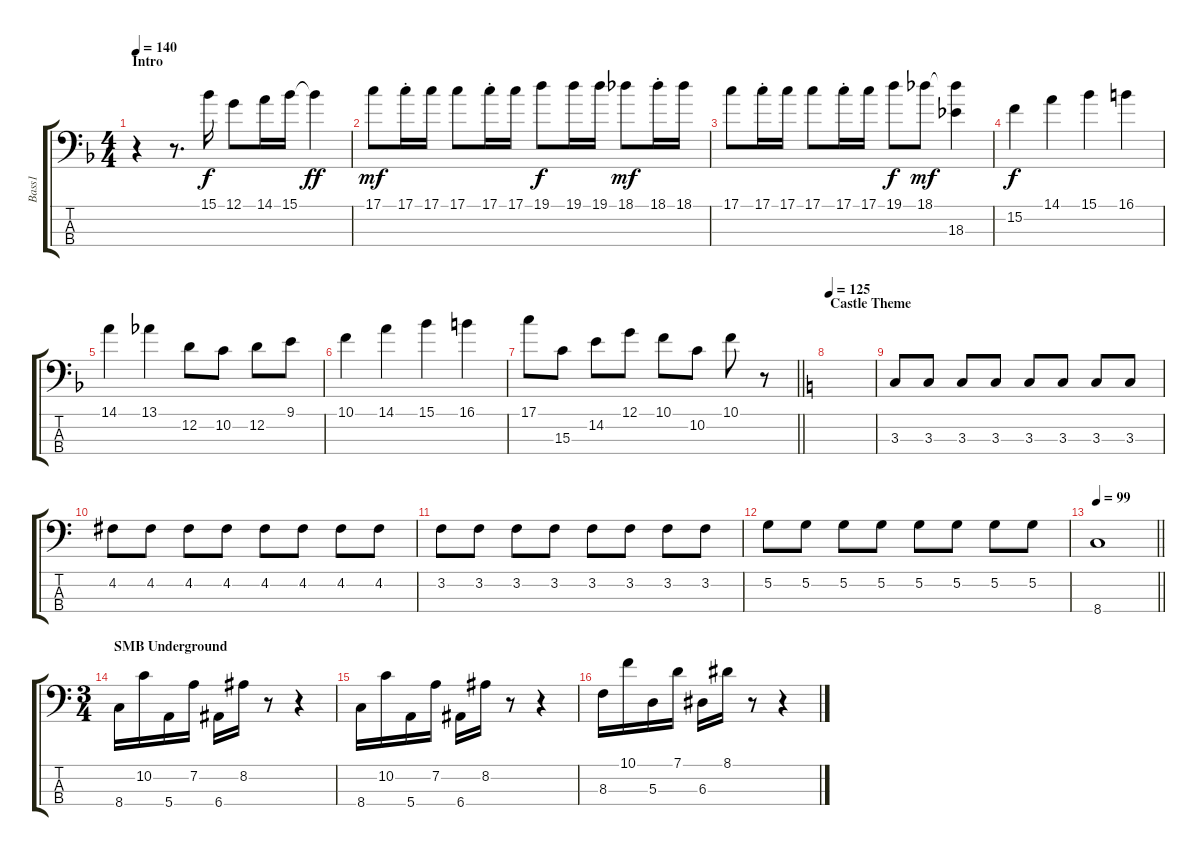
\track ("Bass1" "Bass1") {instrument electricbassfinger}
\staff {score tabs}
\tuning (G2 D2 A1 E1) {hide}
\ts (4 4)
\section ("" "Intro")
\tempo 140
\clef f4
\ks f
r.4{dy f} r.8{d} 15.1.16 12.1.8 14.1.16 15.1.16 15.1{t}.4{dy ff} |
17.1.8{dy mf} 17.1{st}.16 17.1.16 17.1.8 17.1{st}.16 17.1.16 19.1.8{dy f} 19.1.16 19.1.16 18.1.8{dy mf} 18.1{st}.16 18.1.16 |
17.1.8 17.1{st}.16 17.1.16 17.1.8 17.1{st}.16 17.1.16 19.1.8{dy f} 18.1.8{dy mf} (18.1{t} 18.3).4 |
15.2.4{dy f} 14.1.4 15.1.4 16.1.4 |
14.1.4 13.1.4 12.2.8 10.2.8 12.2.8 9.1.8 |
10.1.4 14.1.4 15.1.4 16.1.4 |
\barLineRight lightlight
17.1.8 15.3.8 14.2.8 12.1.8 10.1.8 10.2.8 10.1.8 r.8 |
\section ("" "Castle Theme")
\tempo 125
\ks c
|
3.3.8 3.3.8 3.3.8 3.3.8 3.3.8 3.3.8 3.3.8 3.3.8 |
4.2.8 4.2.8 4.2.8 4.2.8 4.2.8 4.2.8 4.2.8 4.2.8 |
3.2.8 3.2.8 3.2.8 3.2.8 3.2.8 3.2.8 3.2.8 3.2.8 |
5.2.8 5.2.8 5.2.8 5.2.8 5.2.8 5.2.8 5.2.8 5.2.8 |
\tempo 99
\barLineRight lightlight
8.4.1 |
\ts (3 4)
\section ("" "SMB Underground")
8.4.16 10.2.16 5.4.16 7.2.16 6.4.16 8.2.16 r.8 r.4 |
8.4.16 10.2.16 5.4.16 7.2.16 6.4.16 8.2.16 r.8 r.4 |
8.3.16 10.1.16 5.3.16 7.1.16 6.3.16 8.1.16 r.8 r.4
